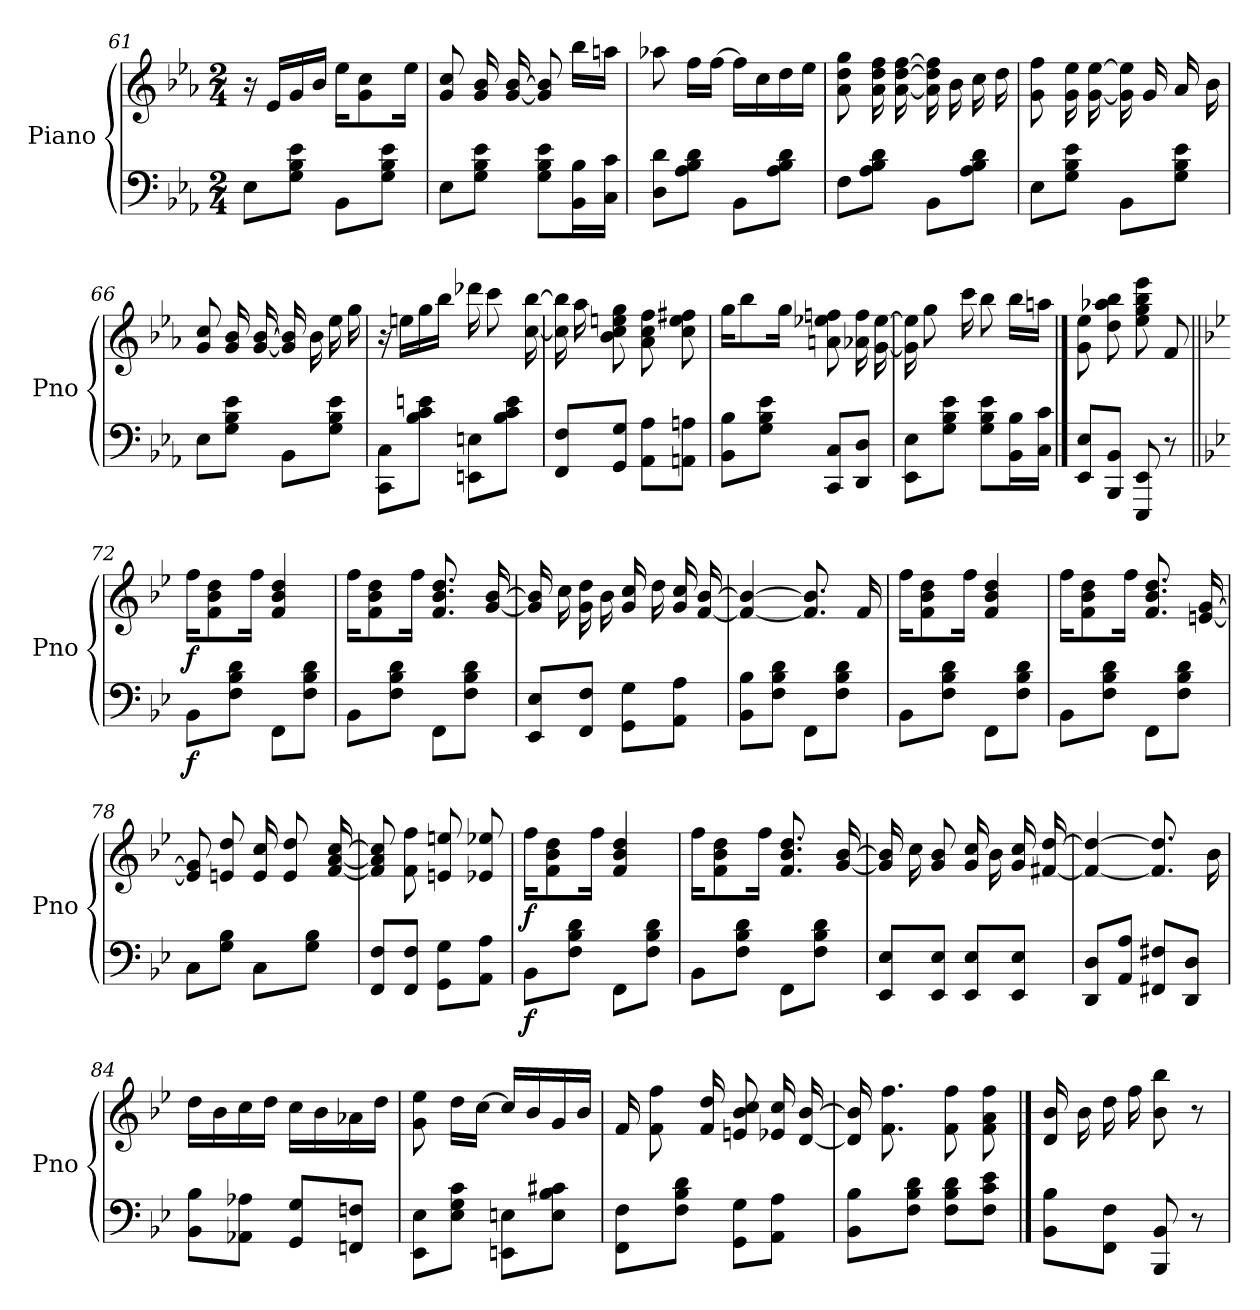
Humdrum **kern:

**kern	**dynam	**kern	**dynam
*part2	*part2	*part1	*part1
*staff2	*staff2	*staff1	*staff1
*I"Piano	*	*I"Piano	*
*I'Pno	*	*I'Pno	*
*clefF4	*	*clefG2	*
*k[b-e-a-]	*	*k[b-e-a-]	*
*M2/4	*	*M2/4	*
=61	=61	=61	=61
8E-\L	.	16r	.
.	.	16e-/LL	.
8G\ 8B-\ 8e-\J	.	16g/	.
.	.	16b-/JJ	.
8BB-\L	.	16ee-\KL	.
.	.	8g\ 8cc\	.
8G\ 8B-\ 8e-\J	.	.	.
.	.	16ee-\Jk	.
=62	=62	=62	=62
8E-\L	.	8g/ 8cc/	.
8G\ 8B-\ 8e-\J	.	16g/ 16b-/	.
.	.	[16g/ [16b-/	.
8G\ 8B-\ 8e-\L	.	8g/] 8b-/]	.
16BB-\ 16B-\L	.	16bb-\LL	.
16C\ 16c\JJ	.	16aan\JJ	.
!!LO:LB:g=z
=63	=63	=63	=63
8D\ 8d\L	.	8aa-X\	.
8A-\ 8B-\ 8d\J	.	16ff\LL	.
.	.	[16ff\JJ	.
8BB-\L	.	16ff\LL]	.
.	.	16cc\	.
8A-\ 8B-\ 8d\J	.	16dd\	.
.	.	16ee-\JJ	.
=64	=64	=64	=64
8F\L	.	8a-\ 8dd\ 8gg\	.
8A-\ 8B-\ 8d\J	.	16a-\ 16dd\ 16ff\	.
.	.	[16a-\ [16dd\ [16ff\	.
8BB-\L	.	16a-\] 16dd\] 16ff\]	.
.	.	16b-\	.
8A-\ 8B-\ 8d\J	.	16cc\	.
.	.	16dd\	.
=65	=65	=65	=65
8E-\L	.	8g\ 8ff\	.
8G\ 8B-\ 8e-\J	.	16g\ 16ee-\	.
.	.	[16g\ [16ee-\	.
8BB-\L	.	16g\] 16ee-\]	.
.	.	16g/	.
8G\ 8B-\ 8e-\J	.	16a-/	.
.	.	16b-\	.
=66	=66	=66	=66
8E-\L	.	8g/ 8cc/	.
8G\ 8B-\ 8e-\J	.	16g/ 16b-/	.
.	.	[16g/ [16b-/	.
8BB-\L	.	16g/] 16b-/]	.
.	.	16b-\	.
8G\ 8B-\ 8e-\J	.	16ee-\	.
.	.	16gg\	.
=67	=67	=67	=67
8CC\ 8C\L	.	16r	.
.	.	16een\LL	.
8B-\ 8c\ 8en\J	.	16gg\	.
.	.	16bb-\JJ	.
8EEn\ 8En\L	.	16ddd-X\	.
.	.	8ccc\	.
!	!LO:DY:b	!	!
8B-\ 8c\ 8e\J	other-dynamics	.	.
.	.	[16cc\ [16bb-\	.
!!LO:PB:g=z
=68	=68	=68	=68
8FF/ 8F/L	.	16cc\] 16bb-\]	.
.	.	16aa-\	.
8GG/ 8G/J	.	8b-\ 8cc\ 8een\ 8gg\	.
8AA-\ 8A-\L	.	8a-\ 8cc\ 8ff\	.
8AAn\ 8An\J	.	8cc\ 8ee\ 8ff#X\	.
=69	=69	=69	=69
8BB-\ 8B-\L	.	16gg\KL	.
.	.	8bb-\	.
8G\ 8B-\ 8e-\J	.	.	.
.	.	16gg\Jk	.
8CC/ 8C/L	.	8an\ 8ee-X\ 8ffn\	.
8DD/ 8D/J	.	16a-X\ 16ff\	.
!	!	!	!LO:DY:b
.	.	[16g\ [16ee-\	other-dynamics
=70	=70	=70	=70
8EE-\ 8E-\L	.	16g\] 16ee-\]	.
.	.	8gg\	.
8G\ 8B-\ 8e-\J	.	.	.
.	.	16ccc\	.
8G\ 8B-\ 8e-\L	.	8bb-\	.
16BB-\ 16B-\L	.	16bb-\LL	.
16C\ 16c\JJ	.	16aan\JJ	.
==71	==71	==71	==71
8EE-/ 8E-/L	.	8g\ 8ee-\	.
8BBB-/ 8BB-/J	.	8dd\ 8aa-X\ 8bb-\	.
8EEE-/ 8EE-/	.	8ee-\ 8gg\ 8bb-\ 8eee-\	.
8r	.	8f/	.
=72||	=72||	=72||	=72||
*k[b-e-]	*	*k[b-e-]	*
!	!LO:DY:b	!	!LO:DY:b
8BB-\L	f	16ff\KL	f
.	.	8f\ 8b-\ 8dd\	.
8F\ 8B-\ 8d\J	.	.	.
.	.	16ff\Jk	.
8FF\L	.	4f/ 4b-/ 4dd/	.
8F\ 8B-\ 8d\J	.	.	.
!!LO:LB:g=z
=73	=73	=73	=73
8BB-\L	.	16ff\KL	.
.	.	8f\ 8b-\ 8dd\	.
8F\ 8B-\ 8d\J	.	.	.
.	.	16ff\Jk	.
8FF\L	.	8.f/ 8.b-/ 8.dd/	.
8F\ 8B-\ 8d\J	.	.	.
.	.	[16g/ [16b-/	.
=74	=74	=74	=74
8EE-/ 8E-/L	.	16g/] 16b-/]	.
.	.	16cc\	.
8FF/ 8F/J	.	16g\ 16dd\	.
.	.	16b-\	.
8GG\ 8G\L	.	16g/ 16cc/	.
.	.	16dd\	.
8AA\ 8A\J	.	16g/ 16cc/	.
.	.	[16f/ [16b-/	.
=75	=75	=75	=75
8BB-\ 8B-\L	.	4f/_ 4b-/_	.
8F\ 8B-\ 8d\J	.	.	.
8FF\L	.	8.f/] 8.b-/]	.
8F\ 8B-\ 8d\J	.	.	.
.	.	16f/	.
=76	=76	=76	=76
8BB-\L	.	16ff\KL	.
.	.	8f\ 8b-\ 8dd\	.
8F\ 8B-\ 8d\J	.	.	.
.	.	16ff\Jk	.
8FF\L	.	4f/ 4b-/ 4dd/	.
8F\ 8B-\ 8d\J	.	.	.
=77	=77	=77	=77
8BB-\L	.	16ff\KL	.
.	.	8f\ 8b-\ 8dd\	.
8F\ 8B-\ 8d\J	.	.	.
.	.	16ff\Jk	.
8FF\L	.	8.f/ 8.b-/ 8.dd/	.
8F\ 8B-\ 8d\J	.	.	.
.	.	[16en/ [16g/	.
=78	=78	=78	=78
8C\L	.	8e/] 8g/]	.
8G\ 8B-\J	.	8en/ 8dd/	.
8C\L	.	16e/ 16cc/	.
.	.	8e/ 8dd/	.
8G\ 8B-\J	.	.	.
!	!	!	!LO:DY:b
.	.	[16f/ [16a/ [16cc/	other-dynamics
!!LO:LB:g=z
=79	=79	=79	=79
8FF/ 8F/L	.	8f/] 8a/] 8cc/]	.
8FF/ 8F/J	.	8f\ 8ff\	.
8GG\ 8G\L	.	8en/ 8een/	.
!	!LO:DY:b	!	!LO:DY:b
8AA\ 8A\J	other-dynamics	8e-X/ 8ee-X/	other-dynamics
=80	=80	=80	=80
!	!LO:DY:b	!	!LO:DY:b
8BB-\L	f	16ff\KL	f
.	.	8f\ 8b-\ 8dd\	.
8F\ 8B-\ 8d\J	.	.	.
.	.	16ff\Jk	.
8FF\L	.	4f/ 4b-/ 4dd/	.
8F\ 8B-\ 8d\J	.	.	.
=81	=81	=81	=81
8BB-\L	.	16ff\KL	.
.	.	8f\ 8b-\ 8dd\	.
8F\ 8B-\ 8d\J	.	.	.
.	.	16ff\Jk	.
8FF\L	.	8.f/ 8.b-/ 8.dd/	.
8F\ 8B-\ 8d\J	.	.	.
.	.	[16g/ [16b-/	.
=82	=82	=82	=82
8EE-/ 8E-/L	.	16g/] 16b-/]	.
.	.	16cc\	.
8EE-/ 8E-/J	.	8g/ 8b-/	.
8EE-/ 8E-/L	.	16g/ 16cc/	.
.	.	16b-\	.
8EE-/ 8E-/J	.	16g/ 16cc/	.
.	.	[16f#X/ [16dd/	.
=83	=83	=83	=83
8DD/ 8D/L	.	4f#/_ 4dd/_	.
8AA/ 8A/J	.	.	.
8FF#X/ 8F#X/L	.	8.f#/] 8.dd/]	.
8DD/ 8D/J	.	.	.
.	.	16b-\	.
=84	=84	=84	=84
8BB-\ 8B-\L	.	16dd\LL	.
.	.	16b-\	.
8AA-X\ 8A-X\J	.	16cc\	.
.	.	16dd\JJ	.
8GG/ 8G/L	.	16cc\LL	.
.	.	16b-\	.
8FFn/ 8Fn/J	.	16a-X\	.
.	.	16dd\JJ	.
!!LO:LB:g=z
=85	=85	=85	=85
8EE-\ 8E-\L	.	8g\ 8ee-\	.
8E-\ 8G\ 8c\J	.	16dd\LL	.
.	.	[16cc\JJ	.
8EEn\ 8En\L	.	16cc/LL]	.
.	.	16b-/	.
8E\ 8B-\ 8c#X\J	.	16g/	.
.	.	16b-/JJ	.
=86	=86	=86	=86
8FF\ 8F\L	.	16f/	.
.	.	8f\ 8ff\	.
8F\ 8B-\ 8d\J	.	.	.
.	.	16f/ 16dd/	.
8GG\ 8G\L	.	8en/ 8b-/ 8cc/	.
8AA\ 8A\J	.	16e-X/ 16cc/	.
.	.	[16d/ [16b-/	.
=87	=87	=87	=87
8BB-\ 8B-\L	.	16d/] 16b-/]	.
.	.	8.f\ 8.ff\	.
8F\ 8B-\ 8d\J	.	.	.
8F\ 8B-\ 8d\L	.	8f\ 8ff\	.
8F\ 8c\ 8e-\J	.	8f\ 8a\ 8ff\	.
==88	==88	==88	==88
8BB-\ 8B-\L	.	16d/ 16b-/	.
.	.	16b-\	.
8FF\ 8F\J	.	16dd\	.
.	.	16ff\	.
8BBB-/ 8BB-/	.	8b-\ 8bb-\	.
8r	.	8r	.
=	=	=	=
*-	*-	*-	*-
